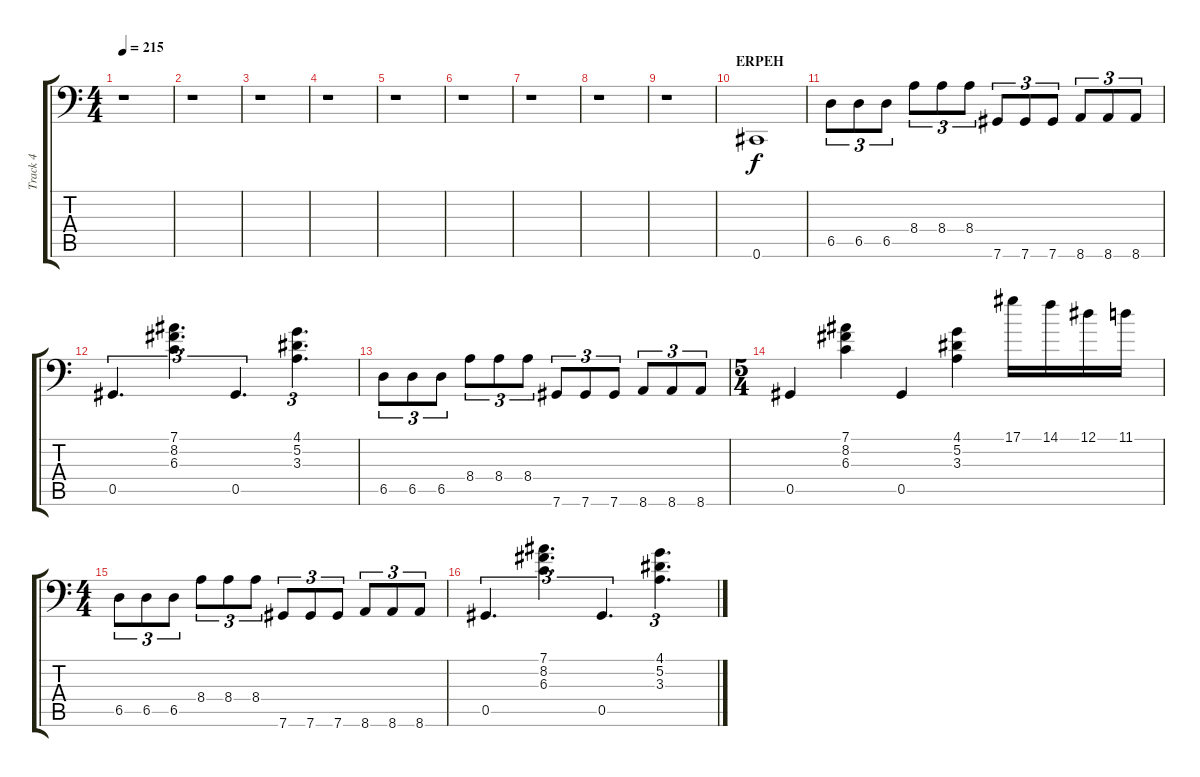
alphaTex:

\track ("Track 4" "Track 4") {instrument electricbassfinger}
\staff {score tabs}
\tuning (Eb3 Bb2 Gb2 Db2 Ab1 Db1) {hide}
\ts (4 4)
\tempo 215
\clef f4
\ks c
r.1{dy f} |
r.1 |
r.1 |
r.1 |
r.1 |
r.1 |
r.1 |
r.1 |
r.1 |
\section ("" "ERPEH")
0.6.1 |
6.5.8{tu (3 2)} 6.5.8{tu (3 2)} 6.5.8{tu (3 2)} 8.4.8{tu (3 2)} 8.4.8{tu (3 2)} 8.4.8{tu (3 2)} 7.6.8{tu (3 2)} 7.6.8{tu (3 2)} 7.6.8{tu (3 2)} 8.6.8{tu (3 2)} 8.6.8{tu (3 2)} 8.6.8{tu (3 2)} |
0.5.4{d tu (3 2)} (7.1 8.2 6.3).4{d tu (3 2)} 0.5.4{d tu (3 2)} (4.1 5.2 3.3).4{d tu (3 2)} |
6.5.8{tu (3 2)} 6.5.8{tu (3 2)} 6.5.8{tu (3 2)} 8.4.8{tu (3 2)} 8.4.8{tu (3 2)} 8.4.8{tu (3 2)} 7.6.8{tu (3 2)} 7.6.8{tu (3 2)} 7.6.8{tu (3 2)} 8.6.8{tu (3 2)} 8.6.8{tu (3 2)} 8.6.8{tu (3 2)} |
\ts (5 4)
0.5.4 (7.1 8.2 6.3).4 0.5.4 (4.1 5.2 3.3).4 17.1.16 14.1.16 12.1.16 11.1.16 |
\ts (4 4)
6.5.8{tu (3 2)} 6.5.8{tu (3 2)} 6.5.8{tu (3 2)} 8.4.8{tu (3 2)} 8.4.8{tu (3 2)} 8.4.8{tu (3 2)} 7.6.8{tu (3 2)} 7.6.8{tu (3 2)} 7.6.8{tu (3 2)} 8.6.8{tu (3 2)} 8.6.8{tu (3 2)} 8.6.8{tu (3 2)} |
0.5.4{d tu (3 2)} (7.1 8.2 6.3).4{d tu (3 2)} 0.5.4{d tu (3 2)} (4.1 5.2 3.3).4{d tu (3 2)}
